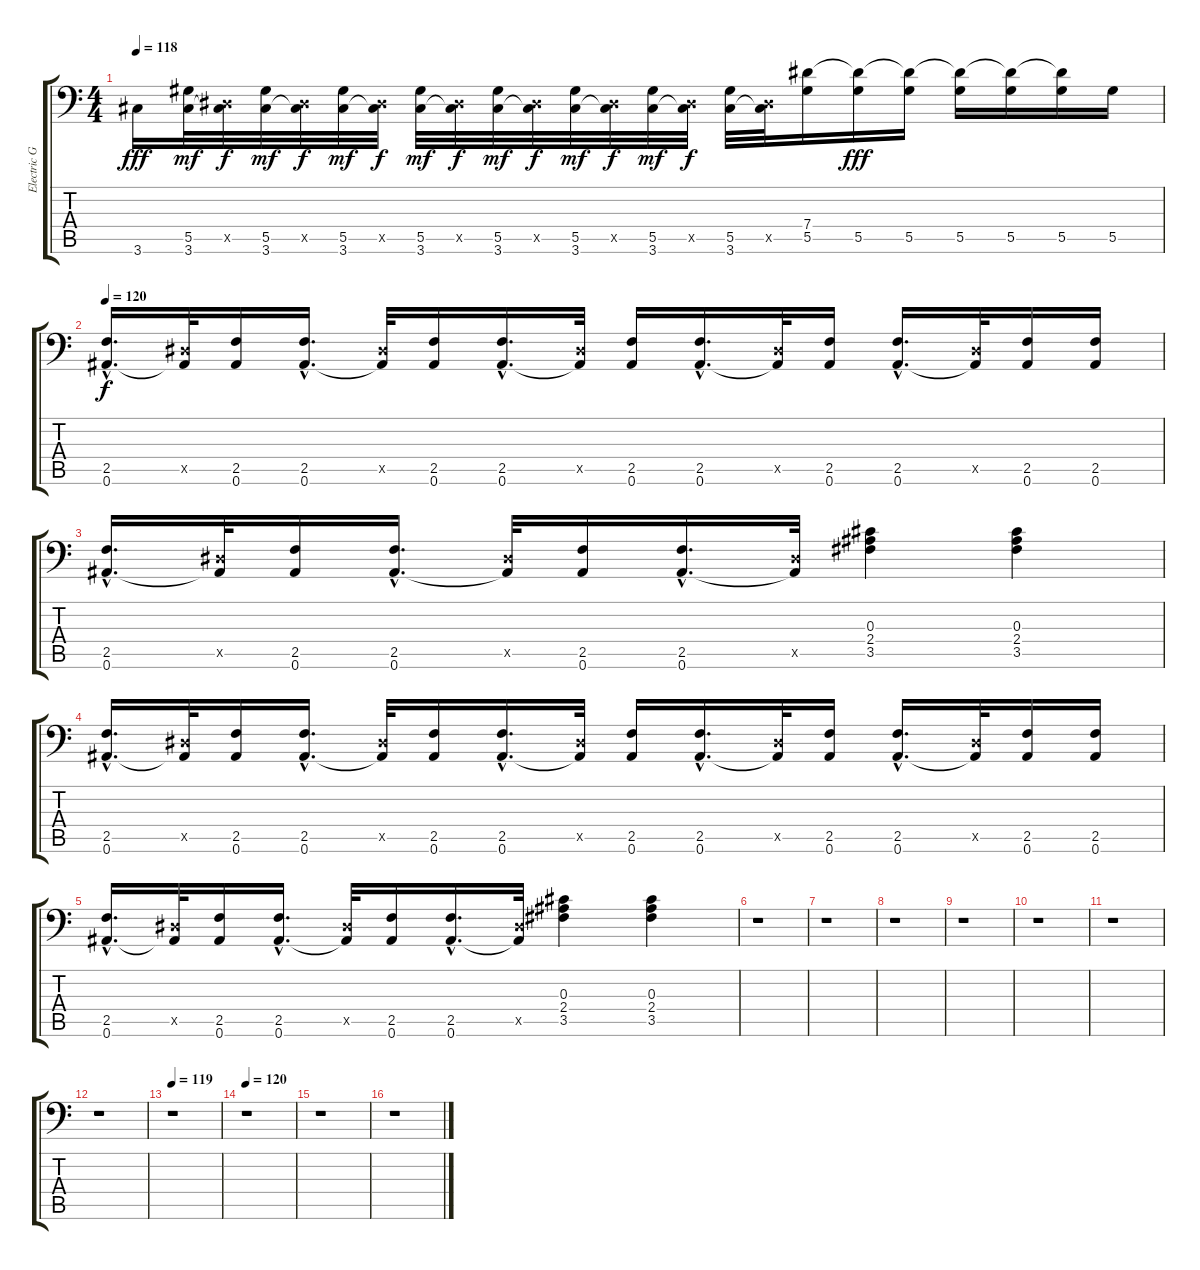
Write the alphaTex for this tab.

\track ("Electric Guitar 3" "Electric G") {instrument distortionguitar}
\staff {score tabs}
\tuning (Bb3 F3 Db3 Ab2 Eb2 Bb1) {hide}
\ts (4 4)
\tempo 118
\clef f4
\ks c
3.6.16{dy fff} (5.5 3.6).32{dy mf} (0.5{x} 3.6{t}).32{dy f} (5.5 3.6).32{dy mf} (0.5{x} 3.6{t}).32{dy f} (5.5 3.6).32{dy mf} (0.5{x} 3.6{t}).32{dy f} (5.5 3.6).32{dy mf} (0.5{x} 3.6{t}).32{dy f} (5.5 3.6).32{dy mf} (0.5{x} 3.6{t}).32{dy f} (5.5 3.6).32{dy mf} (0.5{x} 3.6{t}).32{dy f} (5.5 3.6).32{dy mf} (0.5{x} 3.6{t}).32{dy f} (5.5 3.6).32 (0.5{x} 3.6{t}).32 (7.4 5.5).16 (7.4{t} 5.5).16{dy fff} (7.4{t} 5.5).16 (7.4{t} 5.5).16 (7.4{t} 5.5).16 (7.4{t} 5.5).16 5.5.16 |
\tempo 120
(2.5{hac} 0.6{hac}).16{d dy f} (0.5{x} 0.6{t}).32 (2.5 0.6).16 (2.5{hac} 0.6{hac}).16{d} (0.5{x} 0.6{t}).32 (2.5 0.6).16 (2.5{hac} 0.6{hac}).16{d} (0.5{x} 0.6{t}).32 (2.5 0.6).16 (2.5{hac} 0.6{hac}).16{d} (0.5{x} 0.6{t}).32 (2.5 0.6).16 (2.5{hac} 0.6{hac}).16{d} (0.5{x} 0.6{t}).32 (2.5 0.6).16 (2.5 0.6).16 |
(2.5{hac} 0.6{hac}).16{d} (0.5{x} 0.6{t}).32 (2.5 0.6).16 (2.5{hac} 0.6{hac}).16{d} (0.5{x} 0.6{t}).32 (2.5 0.6).16 (2.5{hac} 0.6{hac}).16{d} (0.5{x} 0.6{t}).32 (0.3 2.4 3.5).4 (0.3 2.4 3.5).4 |
(2.5{hac} 0.6{hac}).16{d} (0.5{x} 0.6{t}).32 (2.5 0.6).16 (2.5{hac} 0.6{hac}).16{d} (0.5{x} 0.6{t}).32 (2.5 0.6).16 (2.5{hac} 0.6{hac}).16{d} (0.5{x} 0.6{t}).32 (2.5 0.6).16 (2.5{hac} 0.6{hac}).16{d} (0.5{x} 0.6{t}).32 (2.5 0.6).16 (2.5{hac} 0.6{hac}).16{d} (0.5{x} 0.6{t}).32 (2.5 0.6).16 (2.5 0.6).16 |
(2.5{hac} 0.6{hac}).16{d} (0.5{x} 0.6{t}).32 (2.5 0.6).16 (2.5{hac} 0.6{hac}).16{d} (0.5{x} 0.6{t}).32 (2.5 0.6).16 (2.5{hac} 0.6{hac}).16{d} (0.5{x} 0.6{t}).32 (0.3 2.4 3.5).4 (0.3 2.4 3.5).4 |
r.1 |
r.1 |
r.1 |
r.1 |
r.1 |
r.1 |
r.1 |
\tempo 119
r.1 |
\tempo 120
r.1 |
r.1 |
r.1
